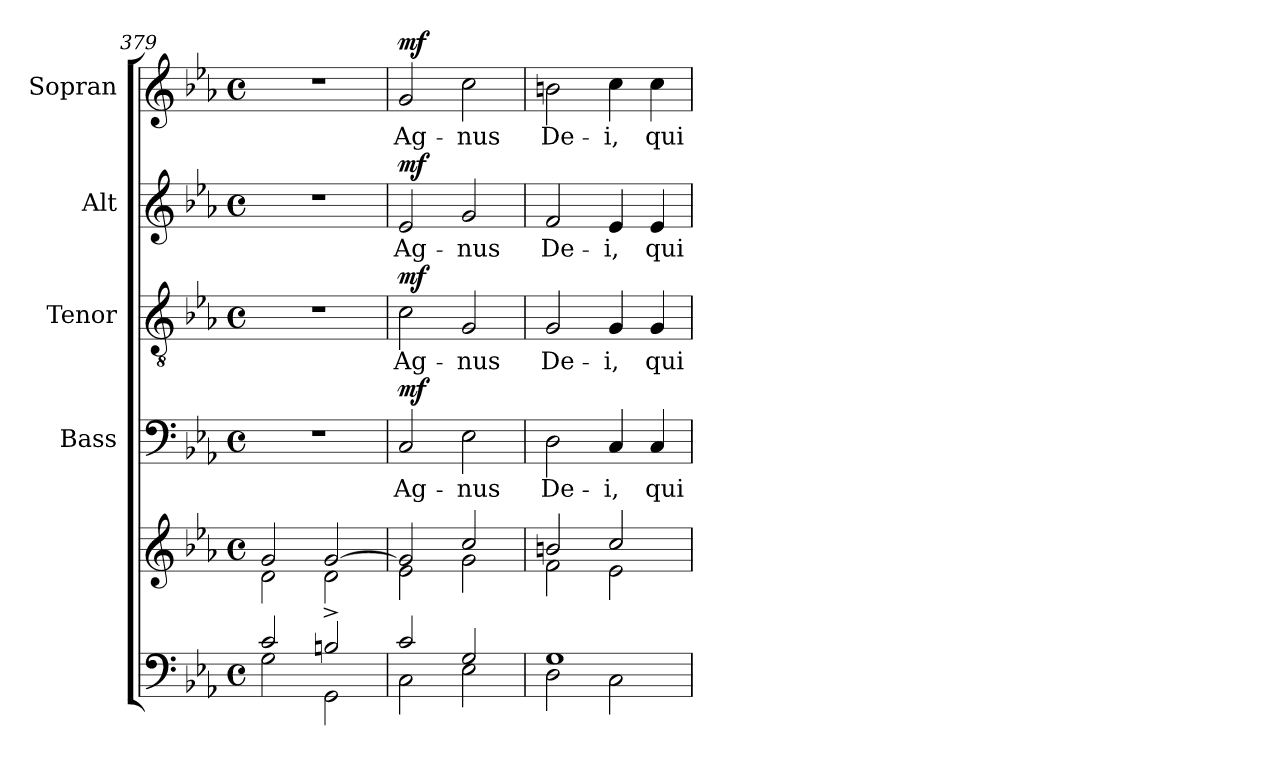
**kern	**kern	**kern	**text	**dynam	**kern	**text	**dynam	**kern	**text	**dynam	**kern	**text	**dynam
*part5	*part5	*part4	*part4	*part4	*part3	*part3	*part3	*part2	*part2	*part2	*part1	*part1	*part1
*staff6	*staff5	*staff4	*staff4	*staff4	*staff3	*staff3	*staff3	*staff2	*staff2	*staff2	*staff1	*staff1	*staff1
*	*	*I"Bass	*	*	*I"Tenor	*	*	*I"Alt	*	*	*I"Sopran	*	*
*	*	*I'B.	*	*	*I'T.	*	*	*I'A.	*	*	*I'S.	*	*
*clefF4	*clefG2	*clefF4	*	*	*clefGv2	*	*	*clefG2	*	*	*clefG2	*	*
*k[b-e-a-]	*k[b-e-a-]	*k[b-e-a-]	*	*	*k[b-e-a-]	*	*	*k[b-e-a-]	*	*	*k[b-e-a-]	*	*
*E-:	*E-:	*E-:	*	*	*E-:	*	*	*E-:	*	*	*E-:	*	*
*M4/4	*M4/4	*M4/4	*	*	*M4/4	*	*	*M4/4	*	*	*M4/4	*	*
*met(c)	*met(c)	*met(c)	*	*	*met(c)	*	*	*met(c)	*	*	*met(c)	*	*
=379	=379	=379	=379	=379	=379	=379	=379	=379	=379	=379	=379	=379	=379
*^	*^	*	*	*	*	*	*	*	*	*	*	*	*
2c/	2G\	2g/	2d\	1r	.	.	1r	.	.	1r	.	.	1r	.	.
2Bn/	2GG\	[>2g/	2d^>\	.	.	.	.	.	.	.	.	.	.	.	.
=380	=380	=380	=380	=380	=380	=380	=380	=380	=380	=380	=380	=380	=380	=380	=380
!	!	!	!	!	!LO:LY:b	!LO:DY:a	!	!LO:LY:b	!LO:DY:a	!	!LO:LY:b	!LO:DY:a	!	!LO:LY:b	!LO:DY:a
2c/	2C\	2g/]	2e-\	2C/	Ag-	mf	2c\	Ag-	mf	2e-/	Ag-	mf	2g/	Ag-	mf
!	!	!	!	!	!LO:LY:b	!	!	!LO:LY:b	!	!	!LO:LY:b	!	!	!LO:LY:b	!
2G/	2E-\	2cc/	2g\	2E-\	-nus	.	2G/	-nus	.	2g/	-nus	.	2cc\	-nus	.
=381	=381	=381	=381	=381	=381	=381	=381	=381	=381	=381	=381	=381	=381	=381	=381
!	!	!	!	!	!LO:LY:b	!	!	!LO:LY:b	!	!	!LO:LY:b	!	!	!LO:LY:b	!
1G	2D\	2bn/	2f\	2D\	De-	.	2G/	De-	.	2f/	De-	.	2bn\	De-	.
!	!	!	!	!	!LO:LY:b	!	!	!LO:LY:b	!	!	!LO:LY:b	!	!	!LO:LY:b	!
.	2C\	2cc/	2e-\	4C/	-i,	.	4G/	-i,	.	4e-/	-i,	.	4cc\	-i,	.
!	!	!	!	!	!LO:LY:b	!	!	!LO:LY:b	!	!	!LO:LY:b	!	!	!LO:LY:b	!
.	.	.	.	4C/	qui	.	4G/	qui	.	4e-/	qui	.	4cc\	qui	.
*v	*v	*	*	*	*	*	*	*	*	*	*	*	*	*	*
*	*v	*v	*	*	*	*	*	*	*	*	*	*	*	*
=	=	=	=	=	=	=	=	=	=	=	=	=	=
*-	*-	*-	*-	*-	*-	*-	*-	*-	*-	*-	*-	*-	*-
